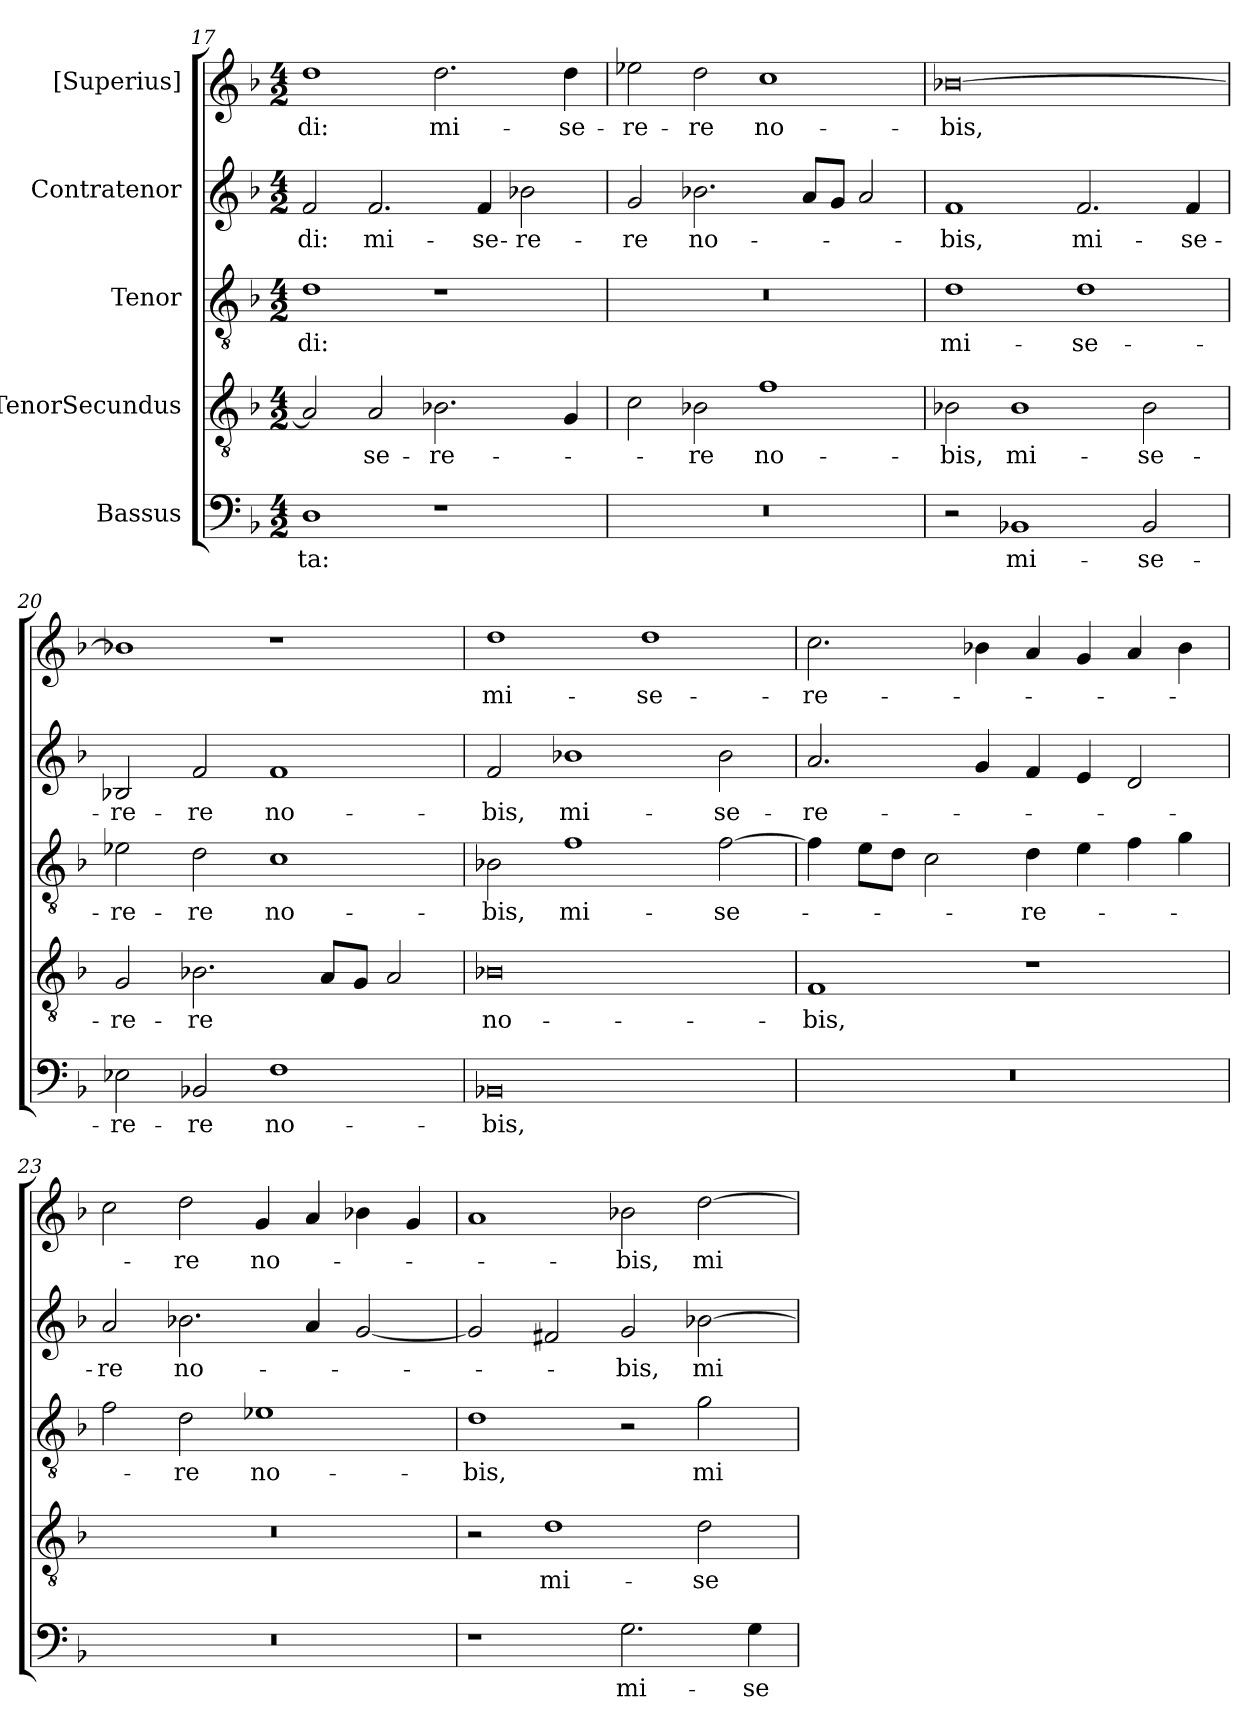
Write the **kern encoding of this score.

**kern	**text	**kern	**text	**kern	**text	**kern	**text	**kern	**text
*part5	*part5	*part4	*part4	*part3	*part3	*part2	*part2	*part1	*part1
*staff5	*staff5	*staff4	*staff4	*staff3	*staff3	*staff2	*staff2	*staff1	*staff1
*I"Bassus	*	*I"TenorSecundus	*	*I"Tenor	*	*I"Contratenor	*	*I"[Superius]	*
*clefF4	*	*clefGv2	*	*clefGv2	*	*clefG2	*	*clefG2	*
*k[b-]	*	*k[b-]	*	*k[b-]	*	*k[b-]	*	*k[b-]	*
*M4/2	*	*M4/2	*	*M4/2	*	*M4/2	*	*M4/2	*
=17	=17	=17	=17	=17	=17	=17	=17	=17	=17
1D\	-ta:	2A/]	.	1d\	-di:	2f/	-di:	1dd\	-di:
.	.	2A/	-se-	.	.	2.f/	mi-	.	.
1r	.	2.B-X\	-re-	1r	.	.	.	2.dd\	mi-
.	.	.	.	.	.	4f/	-se-	.	.
.	.	.	.	.	.	2b-X\	-re-	.	.
.	.	4G/	.	.	.	.	.	4dd\	-se-
=18	=18	=18	=18	=18	=18	=18	=18	=18	=18
0r	.	2c\	.	0r	.	2g/	-re	2ee-X\	-re-
.	.	2B-X\	-re	.	.	2.b-X\	no-	2dd\	-re
.	.	1f\	no-	.	.	.	.	1cc\	no-
.	.	.	.	.	.	8a/L	.	.	.
.	.	.	.	.	.	8g/J	.	.	.
.	.	.	.	.	.	2a/	.	.	.
=19	=19	=19	=19	=19	=19	=19	=19	=19	=19
2r	.	2B-X\	-bis,	1d\	mi-	1f/	-bis,	[0b-X\	-bis,
1BB-X/	mi-	1B-\	mi-	.	.	.	.	.	.
.	.	.	.	1d\	-se-	2.f/	mi-	.	.
2BB-/	-se-	2B-\	-se-	.	.	.	.	.	.
.	.	.	.	.	.	4f/	-se-	.	.
=20	=20	=20	=20	=20	=20	=20	=20	=20	=20
2E-X\	-re-	2G/	-re-	2e-X\	-re-	2B-X/	-re-	1b-X\]	.
2BB-X/	-re	2.B-X\	-re	2d\	-re	2f/	-re	.	.
1F\	no-	.	.	1c\	no-	1f/	no-	1r	.
.	.	8A/L	.	.	.	.	.	.	.
.	.	8G/J	.	.	.	.	.	.	.
.	.	2A/	.	.	.	.	.	.	.
=21	=21	=21	=21	=21	=21	=21	=21	=21	=21
0BB-X/	-bis,	0B-X\	no-	2B-X\	-bis,	2f/	-bis,	1dd\	mi-
.	.	.	.	1f\	mi-	1b-X\	mi-	.	.
.	.	.	.	.	.	.	.	1dd\	-se-
.	.	.	.	[2f\	-se-	2b-\	-se-	.	.
=22	=22	=22	=22	=22	=22	=22	=22	=22	=22
0r	.	1F/	-bis,	4f\]	.	2.a/	-re-	2.cc\	-re-
.	.	.	.	8e\L	.	.	.	.	.
.	.	.	.	8d\J	.	.	.	.	.
.	.	.	.	2c\	.	.	.	.	.
.	.	.	.	.	.	4g/	.	4b-X\	.
.	.	1r	.	4d\	-re-	4f/	.	4a/	.
.	.	.	.	4e\	.	4e/	.	4g/	.
.	.	.	.	4f\	.	2d/	.	4a/	.
.	.	.	.	4g\	.	.	.	4b-\	.
=23	=23	=23	=23	=23	=23	=23	=23	=23	=23
0r	.	0r	.	2f\	.	2a/	-re	2cc\	.
.	.	.	.	2d\	-re	2.b-X\	no-	2dd\	-re
.	.	.	.	1e-X\	no-	.	.	4g/	no-
.	.	.	.	.	.	4a/	.	4a/	.
.	.	.	.	.	.	[2g/	.	4b-X\	.
.	.	.	.	.	.	.	.	4g/	.
=24	=24	=24	=24	=24	=24	=24	=24	=24	=24
1r	.	2r	.	1d\	-bis,	2g/]	.	1a/	.
.	.	1d\	mi-	.	.	2f#X/	.	.	.
2.G\	mi-	.	.	2r	.	2g/	-bis,	2b-X\	-bis,
.	.	2d\	-se-	2g\	mi-	[2b-X\	mi-	[2dd\	mi-
4G\	-se-	.	.	.	.	.	.	.	.
=	=	=	=	=	=	=	=	=	=
*-	*-	*-	*-	*-	*-	*-	*-	*-	*-
